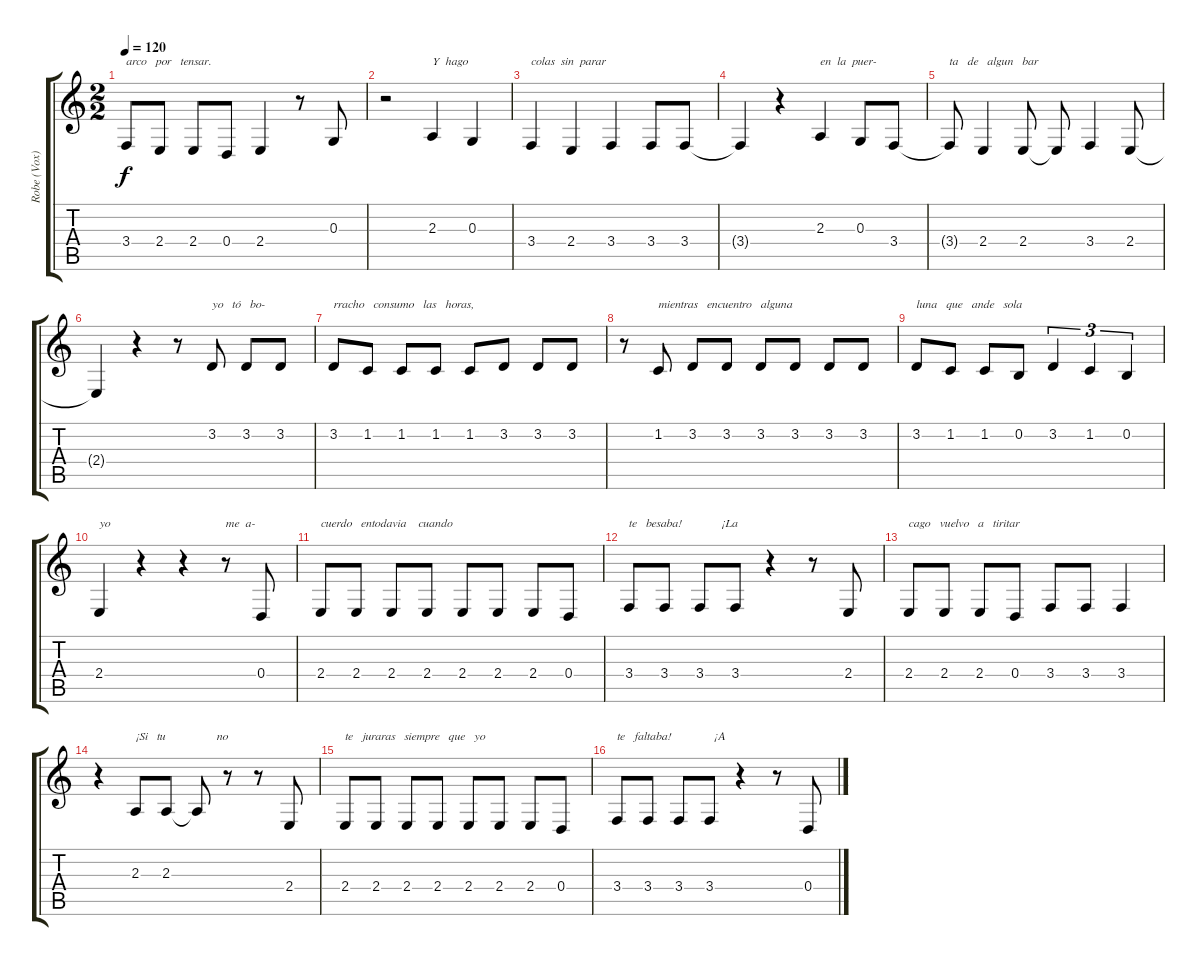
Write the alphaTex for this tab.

\track ("Robe (Vox)" "Robe (Vox)") {instrument tenorsax}
\staff {score tabs}
\tuning (E4 B3 G3 D3 A2 E2) {hide}
\ts (2 2)
\tempo 120
\clef g2
\ks c
3.4.8{txt "arco   por   tensar.       " dy f} 2.4.8 2.4.8 0.4.8 2.4.4 r.8 0.3.8 |
r.2 2.3.4{txt "Y  hago"} 0.3.4 |
3.4.4{txt "colas  sin  parar"} 2.4.4 3.4.4 3.4.8 3.4.8 |
3.4{t}.4 r.4 2.3.4{txt "en  la  puer-"} 0.3.8 3.4.8 |
3.4{t}.8{txt "ta   de   algun   bar"} 2.4.4 2.4.8 2.4{t}.8 3.4.4 2.4.8 |
2.4{t}.4 r.4 r.8 3.2.8{txt "yo   tó   bo-"} 3.2.8 3.2.8 |
3.2.8{txt "rracho   consumo   las   horas,"} 1.2.8 1.2.8 1.2.8 1.2.8 3.2.8 3.2.8 3.2.8 |
r.8 1.2.8{txt "mientras   encuentro   alguna"} 3.2.8 3.2.8 3.2.8 3.2.8 3.2.8 3.2.8 |
3.2.8{txt "luna   que   ande   sola"} 1.2.8 1.2.8 0.2.8 3.2.4{tu (3 2)} 1.2.4{tu (3 2)} 0.2.4{tu (3 2)} |
2.4.4{txt "yo"} r.4 r.4 r.8{txt "me  a-"} 0.4.8 |
2.4.8{txt "cuerdo   entodavia    cuando"} 2.4.8 2.4.8 2.4.8 2.4.8 2.4.8 2.4.8 0.4.8 |
3.4.8{txt "te   besaba!             ¡La"} 3.4.8 3.4.8 3.4.8 r.4 r.8 2.4.8 |
2.4.8{txt "cago   vuelvo   a   tiritar"} 2.4.8 2.4.8 0.4.8 3.4.8 3.4.8 3.4.4 |
r.4 2.3.8{txt "¡Si   tu                 no"} 2.3.8 2.3{t}.8 r.8 r.8 2.4.8 |
2.4.8{txt "te   juraras   siempre   que   yo"} 2.4.8 2.4.8 2.4.8 2.4.8 2.4.8 2.4.8 0.4.8 |
3.4.8{txt "te   faltaba!              ¡A"} 3.4.8 3.4.8 3.4.8 r.4 r.8 0.4.8
